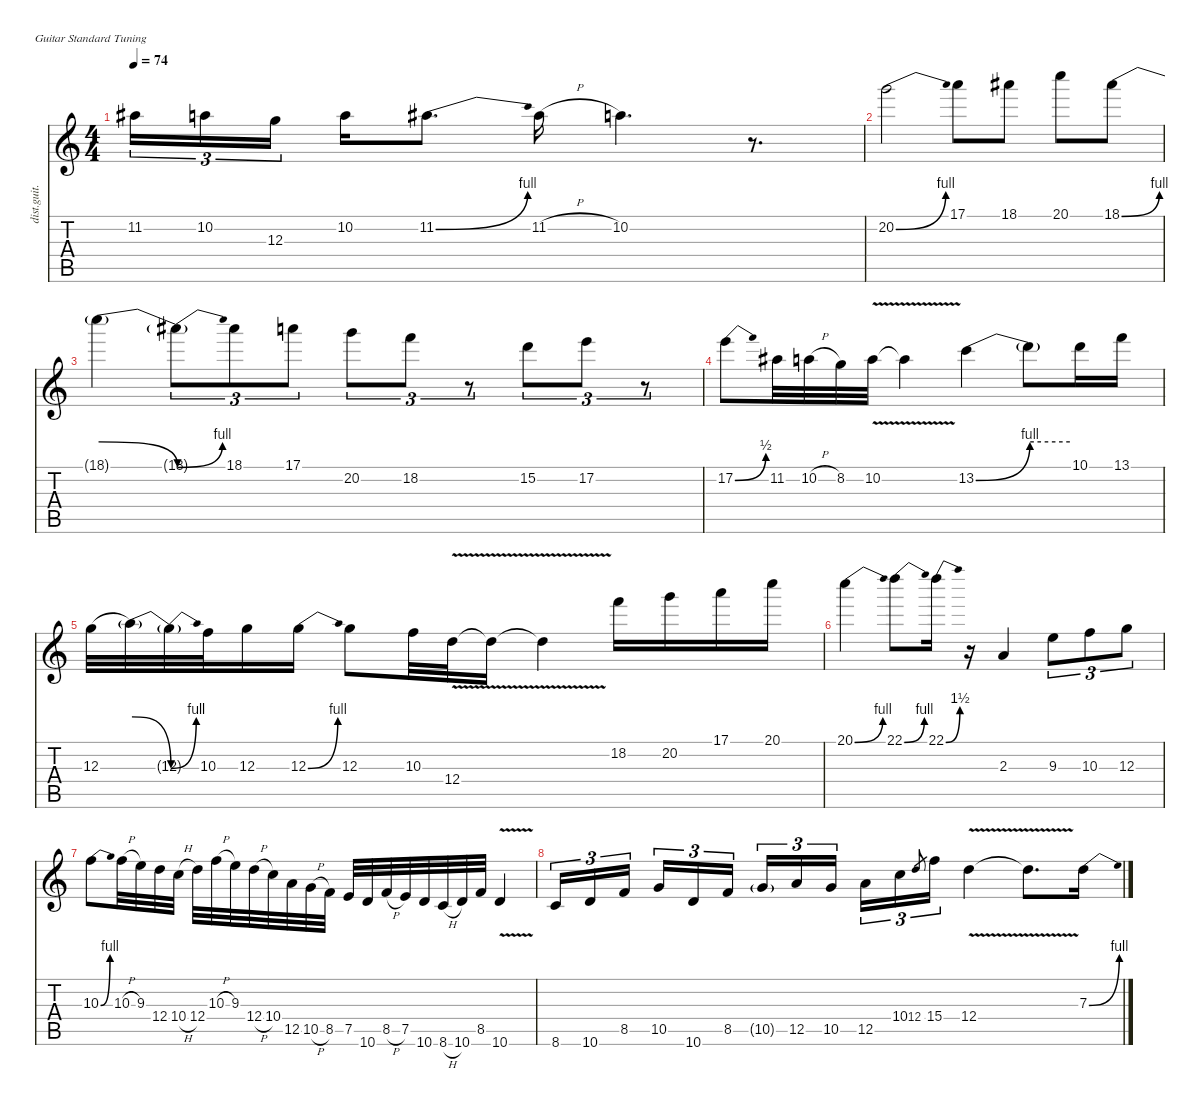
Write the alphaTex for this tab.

\defaultSystemsLayout 4
\hideDynamics
\bracketExtendMode nobrackets
\otherSystemsTrackNameOrientation horizontal
\track ("Andy Timmons" "dist.guit.") {instrument distortionguitar}
\staff {score tabs}
\tuning (E4 B3 G3 D3 A2 E2)
\ts (4 4)
\tempo 74
\clef g2
\ks c
11.2{acc #}.16{tu (3 2) dy f beam Down} 10.2.16{tu (3 2) beam Down} 12.3.16{tu (3 2) beam Down} 10.2.16{beam Down} 11.2{be (bend 0 0 30 4) acc #}.8{d beam Down} 11.2{h acc #}.16{beam Down} 10.2.4{d beam Down} r.8{d beam Down} |
20.2{be (bend 0 0 4.999999799999999 4)}.2{beam Down} 17.1.8{beam Down} 18.1{acc #}.8{beam Down} 20.1.8{beam Down} 18.1{be (bend 0 0 60 4) acc #}.8{beam Down} |
18.1{be (release 0 4 60 0) t}.4{beam Down} 18.1{be (bend 0 0 60 4) t acc #}.8{tu (3 2) beam Down} 18.1{acc #}.8{tu (3 2) beam Down} 17.1.8{tu (3 2) beam Down} 20.2.8{tu (3 2) beam Down} 18.2.8{tu (3 2) beam Down} r.8{tu (3 2) beam Down} 15.2.8{tu (3 2) beam Down} 17.2.8{tu (3 2) beam Down} r.8{tu (3 2) beam Down} |
17.2{be (bend 0 0 30 2)}.8{beam Down} 11.2{acc #}.32{beam Down} 10.2{h}.32{beam Down} 8.2.32{beam Down} 10.2{v}.32{beam Down} 10.2{v t}.4{beam Down} 13.2{be (bend 0 0 60 4)}.4{beam Down} 13.2{be (hold 0 4 60 4) t}.8{beam Down} 10.1.16{beam Down} 13.1.16{beam Down} |
12.3{be (hold 0 0 60 0)}.32{beam Down} 12.3{be (release 0 4 60 0) t}.32{beam Down} 12.3{be (bend 0 0 60 4) t}.32{beam Down} 10.3.32{beam Down} 12.3.16{beam Down} 12.3{be (bend 0 0 30 4)}.16{beam Down} 12.3.8{beam Down} 10.3.32{beam Down} 12.4{v}.32{beam Down} 12.4{v t}.16{beam Down} 12.4{v t}.4{beam Down} 18.2.16{beam Down} 20.2.16{beam Down} 17.1.16{beam Down} 20.1.16{beam Down} |
20.1{be (bend 0 0 30 4)}.4{beam Down} 22.1{be (bend 0 0 30 4)}.8{beam Down} 22.1{be (bend 0 0 30 6)}.16{beam Down} r.16{beam Down} 2.3.4{beam Up} 9.3.8{tu (3 2) beam Down} 10.3.8{tu (3 2) beam Down} 12.3.8{tu (3 2) beam Down} |
10.3{be (bend 0 0 14.0000004 4)}.8{beam Down} 10.3{h}.32{beam Down} 9.3.32{beam Down} 12.4.32{beam Down} 10.4{h}.32{beam Down} 12.4.32{beam Down} 10.3{h}.32{beam Down} 9.3.32{beam Down} 12.4{h}.32{beam Down} 10.4.32{beam Down} 12.5.32{beam Down} 10.5{h}.32{beam Down} 8.5.32{beam Down} 7.5.32{beam Up} 10.6.32{beam Up} 8.5{h}.32{beam Up} 7.5.32{beam Up} 10.6.32{beam Up} 8.6{h}.32{beam Up} 10.6.32{beam Up} 8.5.32{beam Up} 10.6{v}.4{beam Up} |
8.6.16{tu (3 2) beam Up} 10.6.16{tu (3 2) beam Up} 8.5.16{tu (3 2) beam Up} 10.5.16{tu (3 2) beam Up} 10.6.16{tu (3 2) beam Up} 8.5.16{tu (3 2) beam Up} 10.5{g}.16{tu (3 2) beam Up} 12.5.16{tu (3 2) beam Up} 10.5.16{tu (3 2) beam Up} 12.5.16{tu (3 2) beam Down} 10.4.16{tu (3 2) beam Down} 12.4.8{gr dy mf beam Up} 15.4.16{tu (3 2) dy f beam Down} 12.4{v}.4{beam Down} 12.4{v t}.8{d beam Down} 7.3{be (bend 0 0 60 4)}.16{beam Down}
